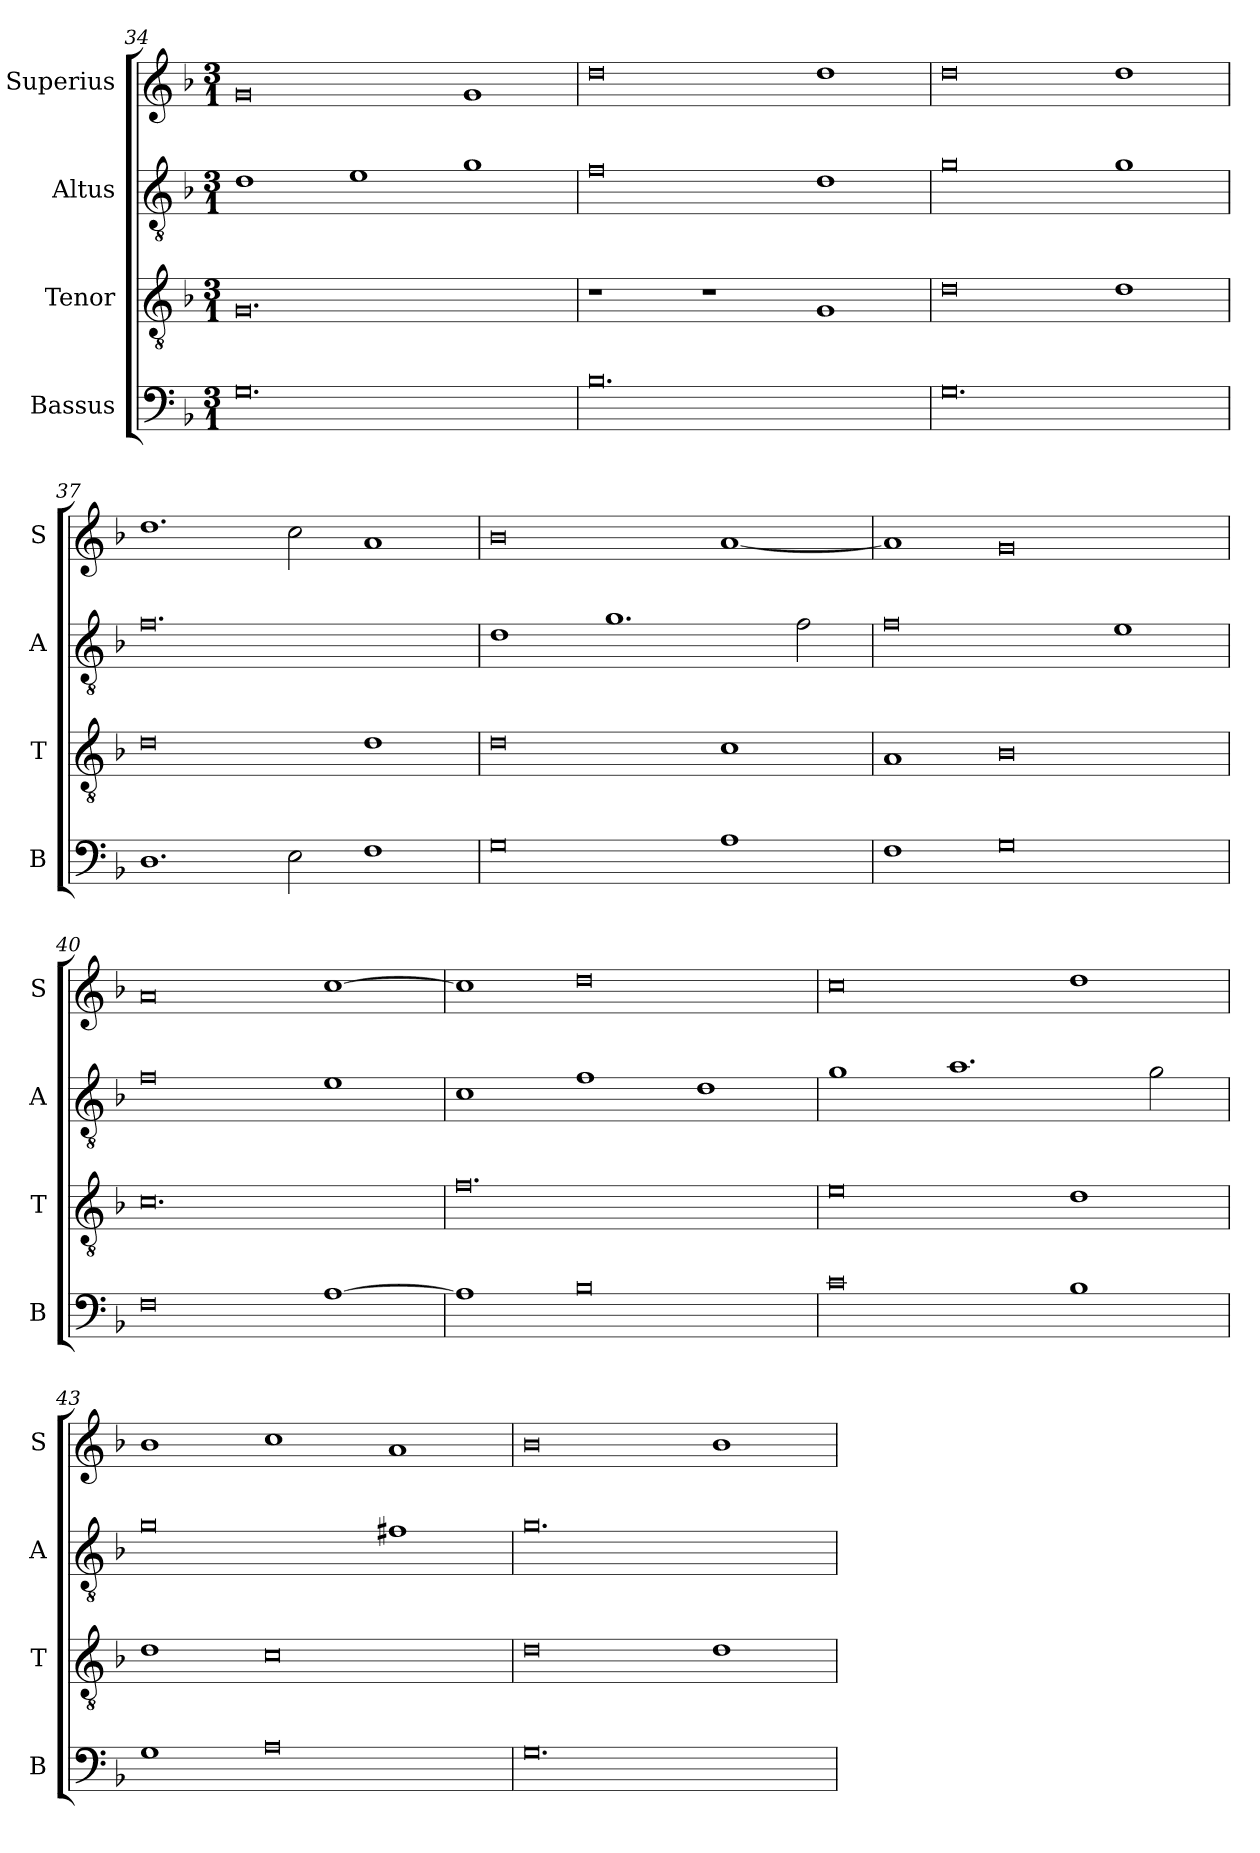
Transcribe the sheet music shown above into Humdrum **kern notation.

**kern	**kern	**kern	**kern
*part4	*part3	*part2	*part1
*staff4	*staff3	*staff2	*staff1
*I"Bassus	*I"Tenor	*I"Altus	*I"Superius
*I'B	*I'T	*I'A	*I'S
*clefF4	*clefGv2	*clefGv2	*clefG2
*k[b-]	*k[b-]	*k[b-]	*k[b-]
*M3/1	*M3/1	*M3/1	*M3/1
=34	=34	=34	=34
0.G	0.G	1d	0g
.	.	1e	.
.	.	1g	1g
=35	=35	=35	=35
0.B-	1r	0f	0dd
.	1r	.	.
.	1G	1d	1dd
=36	=36	=36	=36
0.G	0d	0g	0dd
.	1d	1g	1dd
=37	=37	=37	=37
1.D	0d	0.f	1.dd
2E	.	.	2cc
1F	1d	.	1a
=38	=38	=38	=38
0G	0d	1d	0b-
.	.	1.g	.
1A	1c	.	[1a
.	.	2f	.
=39	=39	=39	=39
1F	1A	0f	1a]
0G	0B-	.	0g
.	.	1e	.
=40	=40	=40	=40
0F	0.c	0f	0a
[1A	.	1e	[1cc
=41	=41	=41	=41
1A]	0.f	1c	1cc]
0B-	.	1f	0dd
.	.	1d	.
=42	=42	=42	=42
0c	0e	1g	0cc
.	.	1.a	.
1B-	1d	.	1dd
.	.	2g	.
=43	=43	=43	=43
1G	1d	0g	1b-
0A	0c	.	1cc
.	.	1f#X	1a
=44	=44	=44	=44
0.G	0d	0.g	0b-
.	1d	.	1b-
=	=	=	=
*-	*-	*-	*-
